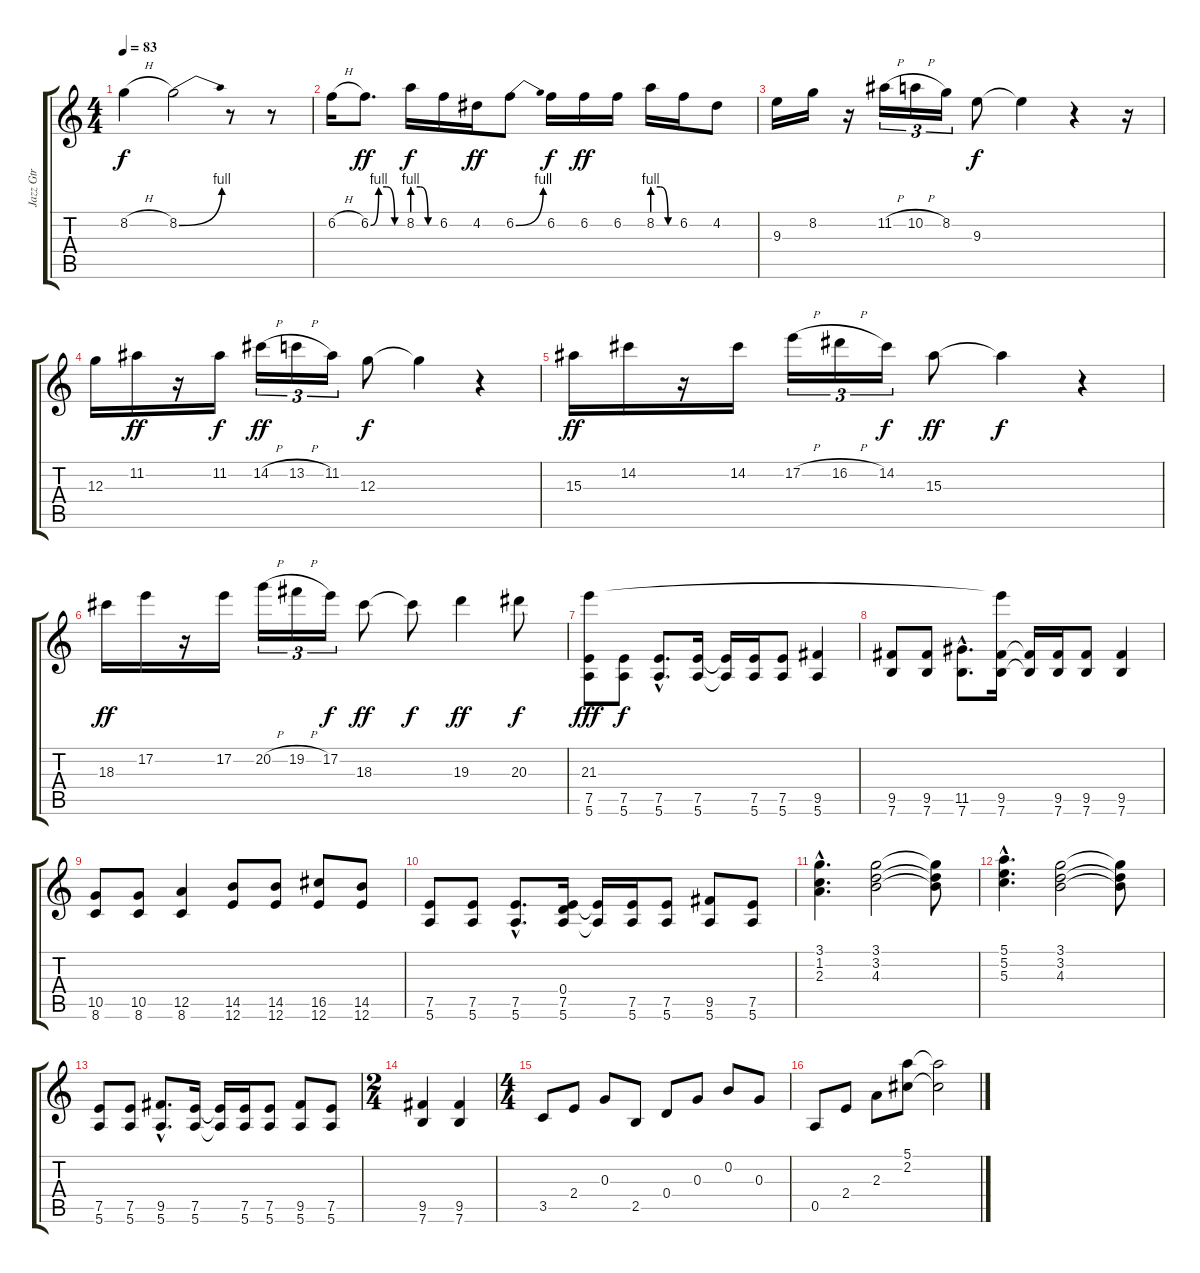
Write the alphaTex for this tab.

\track ("Jazz Gtr" "Jazz Gtr") {instrument electricguitarjazz}
\staff {score tabs}
\tuning (E4 B3 G3 D3 A2 E2) {hide}
\ts (4 4)
\tempo 83
\clef g2
\ks c
8.2{h}.4{dy f} 8.2{be (bend 0 0 60 4)}.2 r.8 r.8 |
6.2{h}.16 6.2{be (custom 0 0 15 4 30 4 45 0 60 0)}.8{d dy ff} 8.2{be (custom 0 4 20 4 40 0 60 0)}.16{dy f} 6.2.16 4.2.16{dy ff} 6.2{be (bend 0 0 60 4)}.8 6.2.16{dy f} 6.2.16{dy ff} 6.2.16 8.2{be (custom 0 4 20 4 40 0 60 0)}.16 6.2.16 4.2.8 |
9.3.16 8.2.16 r.16 11.2{h}.16{tu (3 2)} 10.2{h}.16{tu (3 2)} 8.2.16{tu (3 2)} 9.3.8{dy f} 9.3{t}.4 r.4 r.16 |
12.3.16 11.2.16{dy ff} r.16 11.2.16{dy f} 14.2{h}.16{tu (3 2) dy ff} 13.2{h}.16{tu (3 2)} 11.2.16{tu (3 2)} 12.3.8{dy f} 12.3{t}.4 r.4 |
15.3.16{dy ff} 14.2.16 r.16 14.2.16 17.2{h}.16{tu (3 2)} 16.2{h}.16{tu (3 2)} 14.2.16{tu (3 2) dy f} 15.3.8{dy ff} 15.3{t}.4{dy f} r.4 |
18.3.16{dy ff} 17.2.16 r.16 17.2.16 20.2{h}.16{tu (3 2)} 19.2{h}.16{tu (3 2)} 17.2.16{tu (3 2) dy f} 18.3.8{dy ff} 18.3{t}.8{dy f} 19.3.4{dy ff} 20.3.8{dy f} |
(21.3 7.5 5.6).8{dy fff} (7.5 5.6).8{dy f} (7.5{hac} 5.6{hac}).8{d} (7.5 5.6).16 (7.5{t} 5.6{t}).16 (7.5 5.6).16 (7.5 5.6).8 (9.5 5.6).4 |
(9.5 7.6).8 (9.5 7.6).8 (11.5{hac} 7.6{hac}).8{d} (21.3{t} 9.5 7.6).16 (9.5{t} 7.6{t}).16 (9.5 7.6).16 (9.5 7.6).8 (9.5 7.6).4 |
(10.5 8.6).8 (10.5 8.6).8 (12.5 8.6).4 (14.5 12.6).8 (14.5 12.6).8 (16.5 12.6).8 (14.5 12.6).8 |
(7.5 5.6).8 (7.5 5.6).8 (7.5{hac} 5.6{hac}).8{d} (0.4 7.5 5.6).16 (7.5{t} 5.6{t}).16 (7.5 5.6).16 (7.5 5.6).8 (9.5 5.6).8 (7.5 5.6).8 |
(3.1{hac} 1.2{hac} 2.3{hac}).4{d} (3.1 3.2 4.3).2 (3.1{t} 3.2{t} 4.3{t}).8 |
(5.1{hac} 5.2{hac} 5.3{hac}).4{d} (3.1 3.2 4.3).2 (3.1{t} 3.2{t} 4.3{t}).8 |
(7.5 5.6).8 (7.5 5.6).8 (9.5{hac} 5.6{hac}).8{d} (7.5 5.6).16 (7.5{t} 5.6{t}).16 (7.5 5.6).16 (7.5 5.6).8 (9.5 5.6).8 (7.5 5.6).8 |
\ts (2 4)
(9.5 7.6).4 (9.5 7.6).4 |
\ts (4 4)
3.5.8 2.4.8 0.3.8 2.5.8 0.4.8 0.3.8 0.2.8 0.3.8 |
0.5.8 2.4.8 2.3.8 (5.1 2.2).8 (5.1{t} 2.2{t}).2
